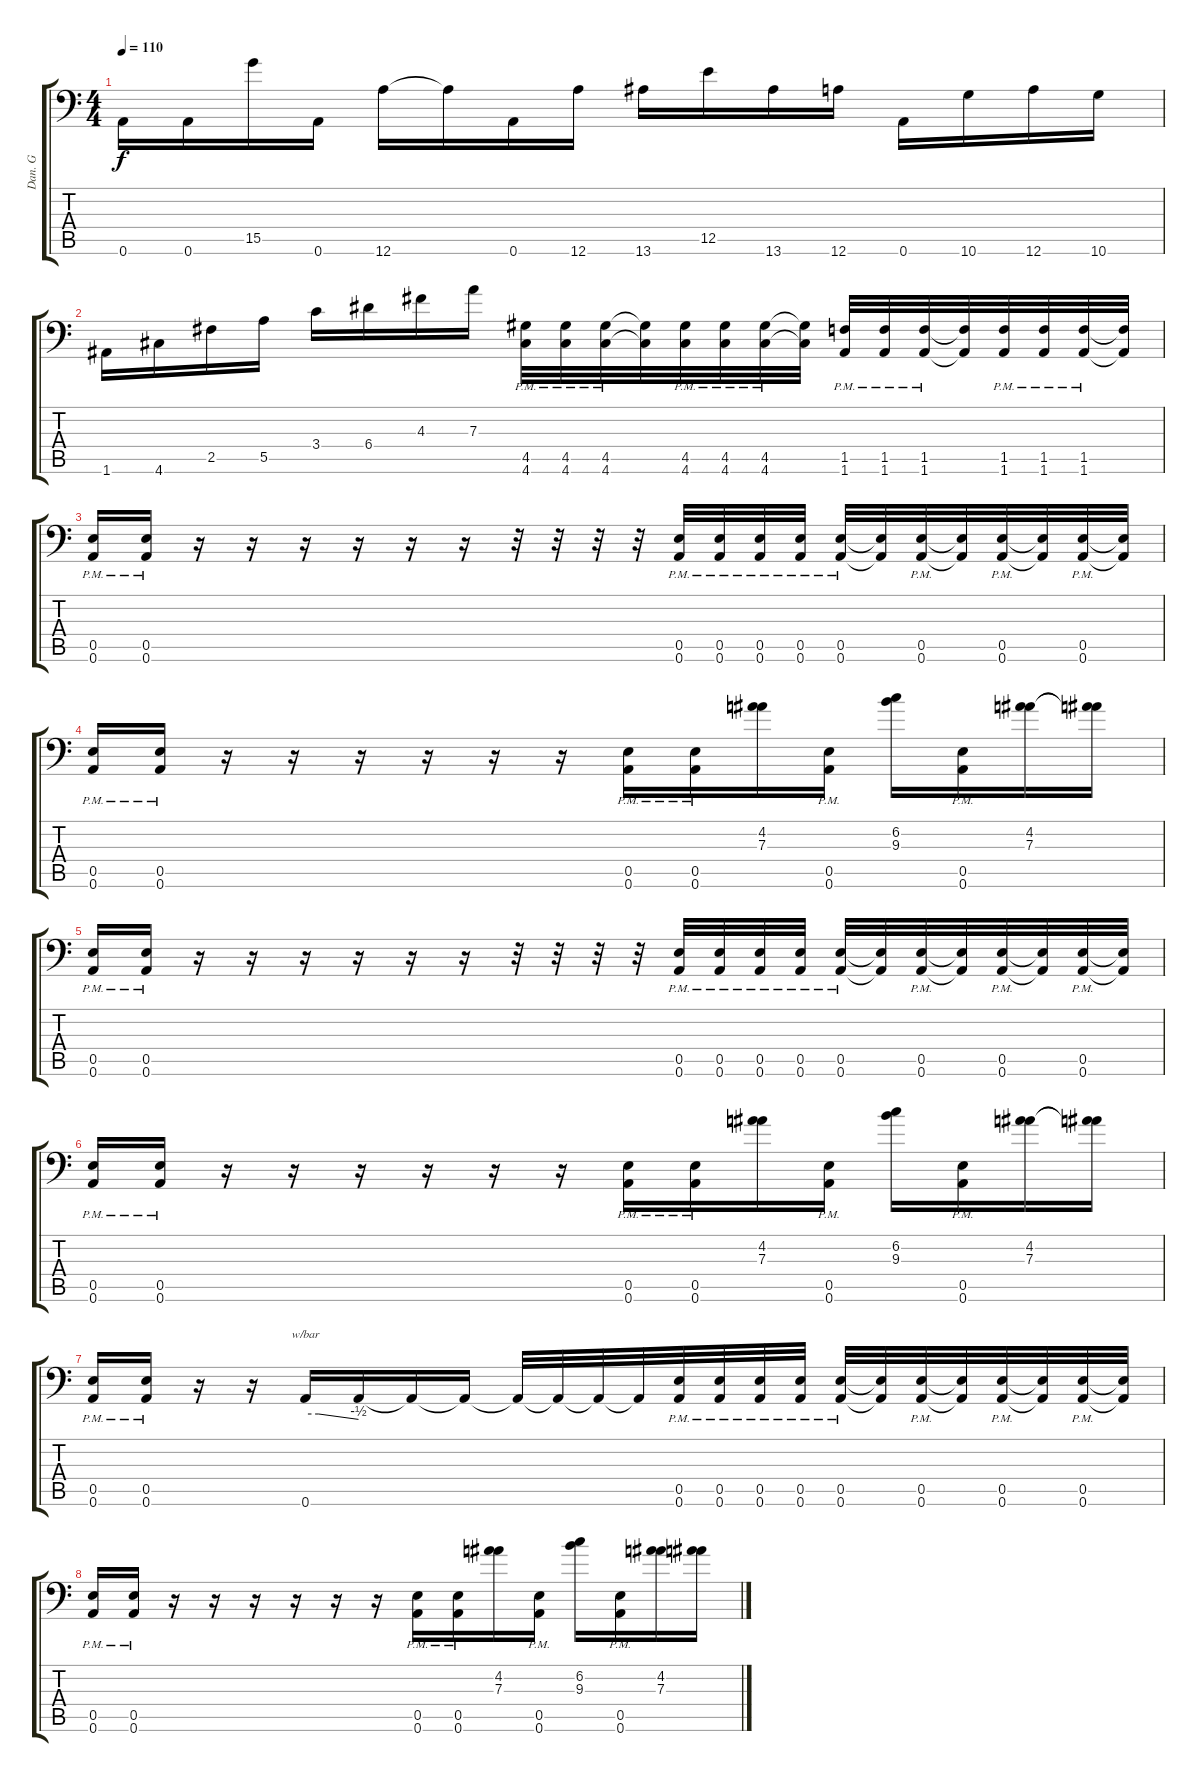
\track ("Dan. G" "Dan. G") {instrument distortionguitar}
\staff {score tabs}
\tuning (B3 Gb3 D3 A2 E2 A1) {hide}
\ts (4 4)
\tempo 110
\clef f4
\ks c
0.6.16{dy f} 0.6.16 15.5.16 0.6.16 12.6.16 12.6{t}.16 0.6.16 12.6.16 13.6.16 12.5.16 13.6.16 12.6.16 0.6.16 10.6.16 12.6.16 10.6.16 |
1.6.16 4.6.16 2.5.16 5.5.16 3.4.16 6.4.16 4.3.16 7.3.16 (4.5{pm} 4.6{pm}).32 (4.5{pm} 4.6{pm}).32 (4.5{pm} 4.6{pm}).32 (4.5{t} 4.6{t}).32 (4.5{pm} 4.6{pm}).32 (4.5{pm} 4.6{pm}).32 (4.5{pm} 4.6{pm}).32 (4.5{t} 4.6{t}).32 (1.5{pm} 1.6{pm}).32 (1.5{pm} 1.6{pm}).32 (1.5{pm} 1.6{pm}).32 (1.5{t} 1.6{t}).32 (1.5{pm} 1.6{pm}).32 (1.5{pm} 1.6{pm}).32 (1.5{pm} 1.6{pm}).32 (1.5{t} 1.6{t}).32 |
(0.5{pm} 0.6{pm}).16 (0.5{pm} 0.6{pm}).16 r.16 r.16 r.16 r.16 r.16 r.16 r.32 r.32 r.32 r.32 (0.5{pm} 0.6{pm}).32 (0.5{pm} 0.6{pm}).32 (0.5{pm} 0.6{pm}).32 (0.5{pm} 0.6{pm}).32 (0.5{pm} 0.6{pm}).32 (0.5{t} 0.6{t}).32 (0.5{pm} 0.6{pm}).32 (0.5{t} 0.6{t}).32 (0.5{pm} 0.6{pm}).32 (0.5{t} 0.6{t}).32 (0.5{pm} 0.6{pm}).32 (0.5{t} 0.6{t}).32 |
(0.5{pm} 0.6{pm}).16 (0.5{pm} 0.6{pm}).16 r.16 r.16 r.16 r.16 r.16 r.16 (0.5{pm} 0.6{pm}).16 (0.5{pm} 0.6{pm}).16 (4.2 7.3).16 (0.5{pm} 0.6{pm}).16 (6.2 9.3).16 (0.5{pm} 0.6{pm}).16 (4.2 7.3).16 (4.2{t} 7.3{t}).16 |
(0.5{pm} 0.6{pm}).16 (0.5{pm} 0.6{pm}).16 r.16 r.16 r.16 r.16 r.16 r.16 r.32 r.32 r.32 r.32 (0.5{pm} 0.6{pm}).32 (0.5{pm} 0.6{pm}).32 (0.5{pm} 0.6{pm}).32 (0.5{pm} 0.6{pm}).32 (0.5{pm} 0.6{pm}).32 (0.5{t} 0.6{t}).32 (0.5{pm} 0.6{pm}).32 (0.5{t} 0.6{t}).32 (0.5{pm} 0.6{pm}).32 (0.5{t} 0.6{t}).32 (0.5{pm} 0.6{pm}).32 (0.5{t} 0.6{t}).32 |
(0.5{pm} 0.6{pm}).16 (0.5{pm} 0.6{pm}).16 r.16 r.16 r.16 r.16 r.16 r.16 (0.5{pm} 0.6{pm}).16 (0.5{pm} 0.6{pm}).16 (4.2 7.3).16 (0.5{pm} 0.6{pm}).16 (6.2 9.3).16 (0.5{pm} 0.6{pm}).16 (4.2 7.3).16 (4.2{t} 7.3{t}).16 |
(0.5{pm} 0.6{pm}).16 (0.5{pm} 0.6{pm}).16 r.16 r.16 0.6.16{tbe (custom default 0 0 15 0 60 -2)} 0.6{t}.16 0.6{t}.16 0.6{t}.16 0.6{t}.32 0.6{t}.32 0.6{t}.32 0.6{t}.32 (0.5{pm} 0.6{pm}).32 (0.5{pm} 0.6{pm}).32 (0.5{pm} 0.6{pm}).32 (0.5{pm} 0.6{pm}).32 (0.5{pm} 0.6{pm}).32 (0.5{t} 0.6{t}).32 (0.5{pm} 0.6{pm}).32 (0.5{t} 0.6{t}).32 (0.5{pm} 0.6{pm}).32 (0.5{t} 0.6{t}).32 (0.5{pm} 0.6{pm}).32 (0.5{t} 0.6{t}).32 |
(0.5{pm} 0.6{pm}).16 (0.5{pm} 0.6{pm}).16 r.16 r.16 r.16 r.16 r.16 r.16 (0.5{pm} 0.6{pm}).16 (0.5{pm} 0.6{pm}).16 (4.2 7.3).16 (0.5{pm} 0.6{pm}).16 (6.2 9.3).16 (0.5{pm} 0.6{pm}).16 (4.2 7.3).16 (4.2{t} 7.3{t}).16
